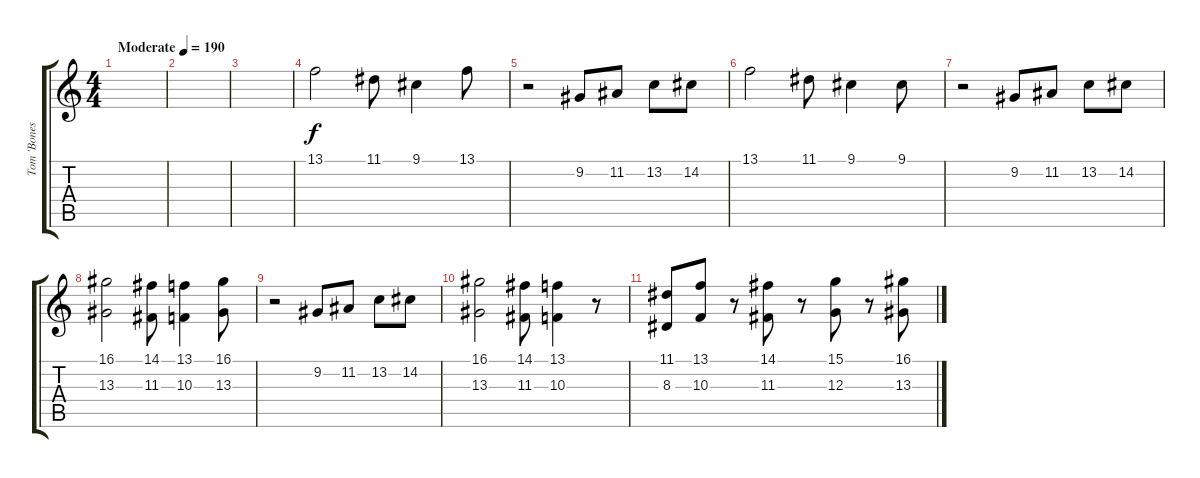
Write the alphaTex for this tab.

\track ("Tom 'Bones' Malone" "Tom 'Bones") {instrument trombone}
\staff {score tabs}
\tuning (E4 B3 G3 D3 A2 E2) {hide}
\ts (4 4)
\tempo (190 "Moderate")
\clef g2
\ks c
|
|
|
13.1.2 11.1.8 9.1.4 13.1.8 |
r.2 9.2.8 11.2.8 13.2.8 14.2.8 |
13.1.2 11.1.8 9.1.4 9.1.8 |
r.2 9.2.8 11.2.8 13.2.8 14.2.8 |
(16.1 13.3).2 (14.1 11.3).8 (13.1 10.3).4 (16.1 13.3).8 |
r.2 9.2.8 11.2.8 13.2.8 14.2.8 |
(16.1 13.3).2 (14.1 11.3).8 (13.1 10.3).4 r.8 |
(11.1 8.3).8 (13.1 10.3).8 r.8 (14.1 11.3).8 r.8 (15.1 12.3).8 r.8 (16.1 13.3).8
